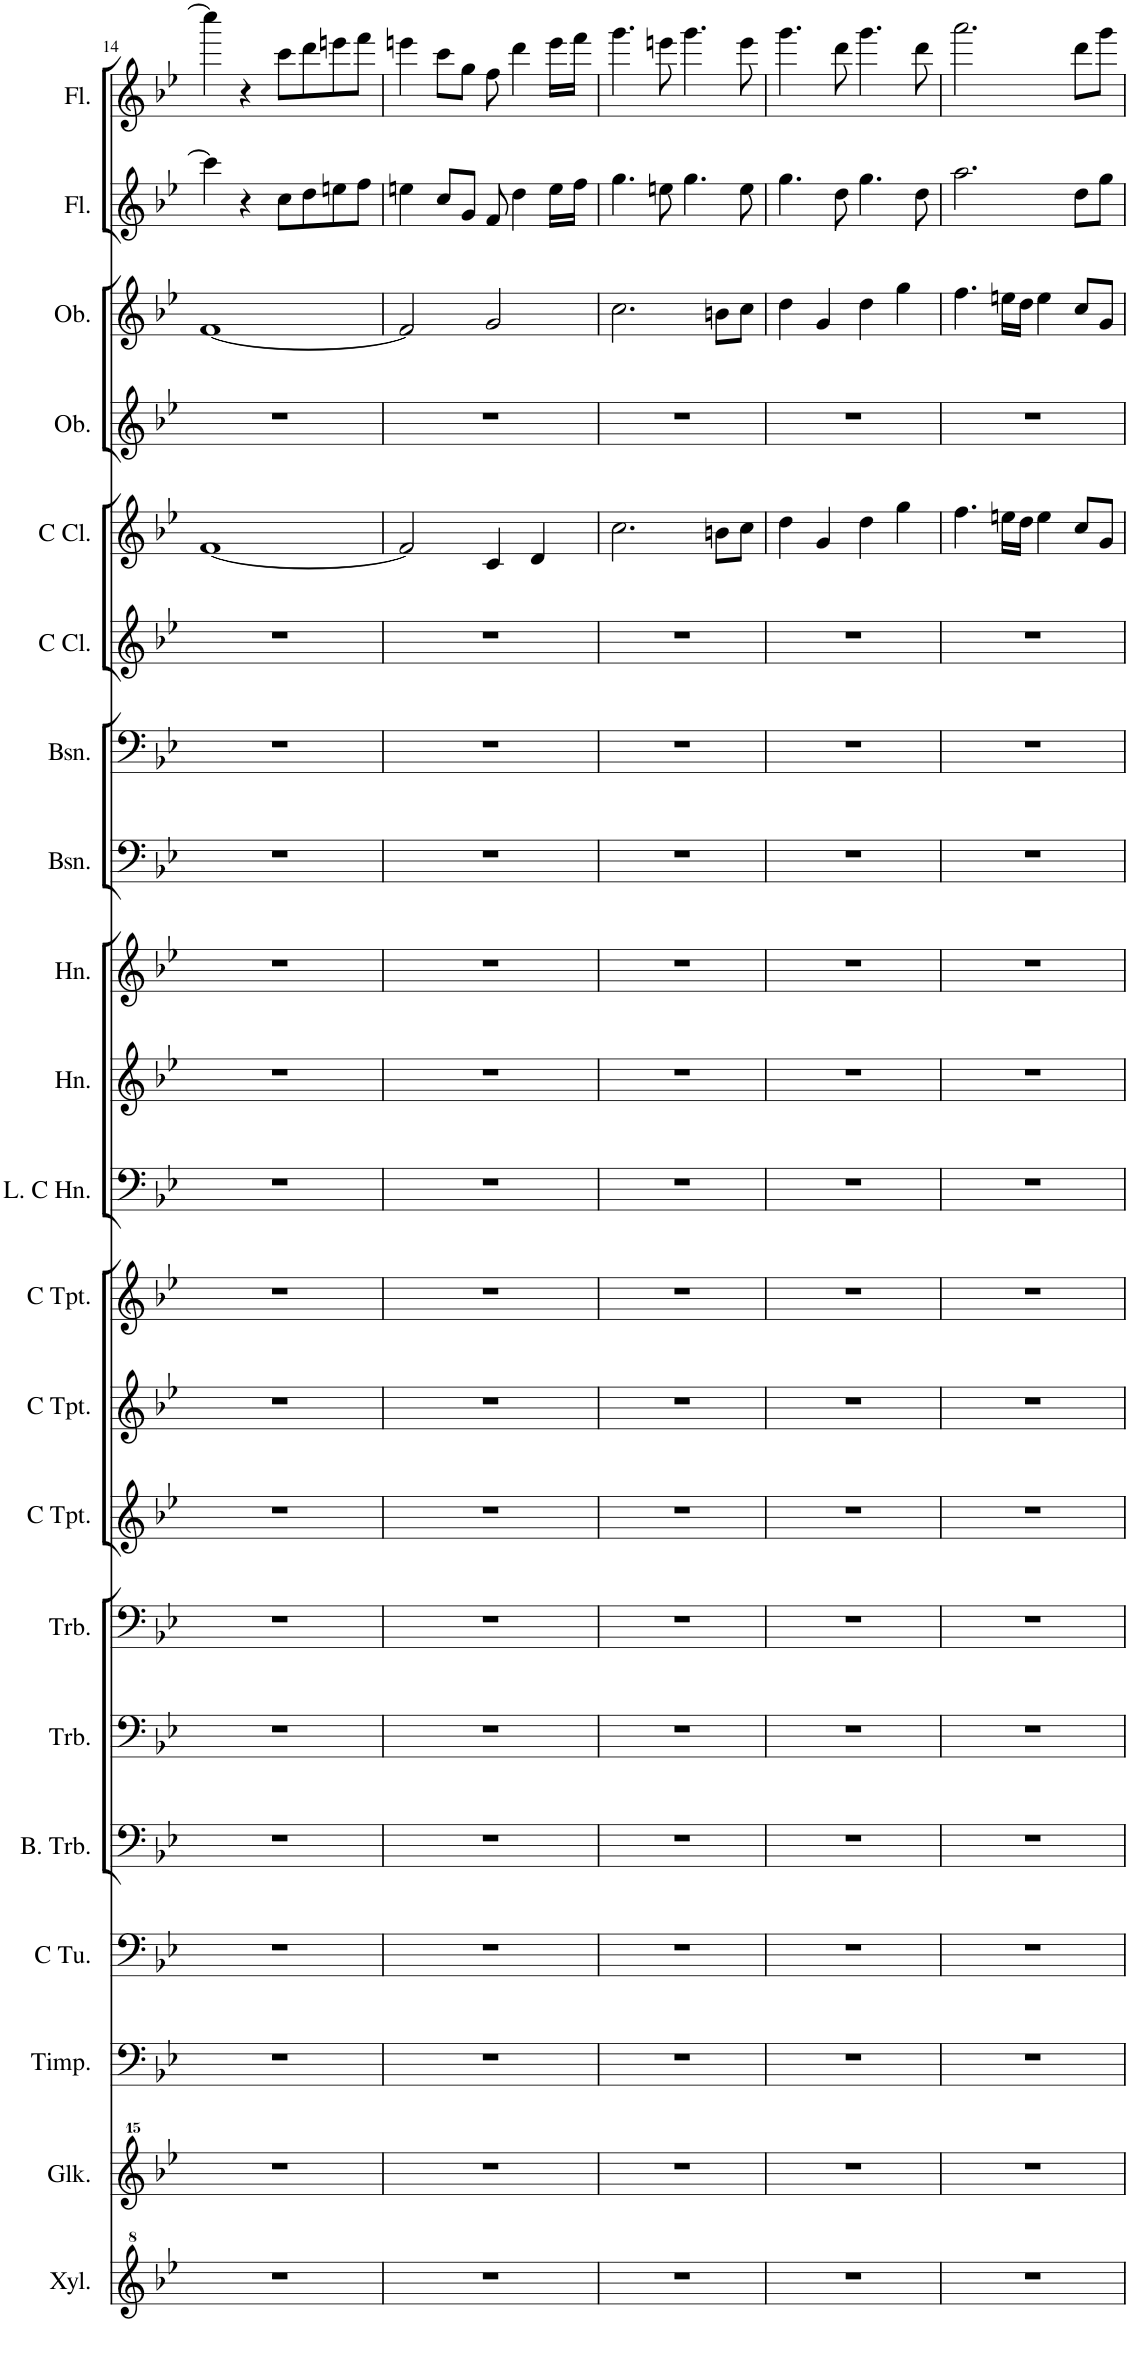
**kern	**kern	**kern	**kern	**kern	**kern	**kern	**kern	**kern	**kern	**kern	**kern	**kern	**kern	**kern	**kern	**kern	**kern	**kern	**kern	**kern
*part21	*part20	*part19	*part18	*part17	*part16	*part15	*part14	*part13	*part12	*part11	*part10	*part9	*part8	*part7	*part6	*part5	*part4	*part3	*part2	*part1
*staff21	*staff20	*staff19	*staff18	*staff17	*staff16	*staff15	*staff14	*staff13	*staff12	*staff11	*staff10	*staff9	*staff8	*staff7	*staff6	*staff5	*staff4	*staff3	*staff2	*staff1
*I"Xylophone	*I"Glockenspiel	*I"Timpani	*I"C Tuba	*I"Bass Trombone	*I"Trombone	*I"Trombone	*I"C Trumpet	*I"C Trumpet	*I"C Trumpet	*I"Low C Horn	*I"Horn	*I"Horn	*I"Basson	*I"Basson	*I"C Clarinet	*I"C Clarinet	*I"Oboe	*I"Oboe	*I"Flute	*I"Flute
*I'Xyl.	*I'Glk.	*I'Timp.	*I'C Tu.	*I'B. Trb.	*I'Trb.	*I'Trb.	*I'C Tpt.	*I'C Tpt.	*I'C Tpt.	*I'L. C Hn.	*I'Hn.	*I'Hn.	*I'Bsn.	*I'Bsn.	*I'C Cl.	*I'C Cl.	*I'Ob.	*I'Ob.	*I'Fl.	*I'Fl.
!!LO:PB:g=z
*clefG^2	*clefG^^2	*clefF4	*clefF4	*clefF4	*clefF4	*clefF4	*clefG2	*clefG2	*clefG2	*clefF4	*clefG2	*clefG2	*clefF4	*clefF4	*clefG2	*clefG2	*clefG2	*clefG2	*clefG2	*clefG2
*	*	*	*	*	*	*	*Trd1c2	*Trd1c2	*Trd1c2	*Trd4c7	*Trd4c7	*Trd4c7	*	*	*Trd1c2	*Trd1c2	*	*	*	*
*k[b-e-]	*k[b-e-]	*k[b-e-]	*k[b-e-]	*k[b-e-]	*k[b-e-]	*k[b-e-]	*k[b-e-]	*k[b-e-]	*k[b-e-]	*k[b-e-]	*k[b-e-]	*k[b-e-]	*k[b-e-]	*k[b-e-]	*k[b-e-]	*k[b-e-]	*k[b-e-]	*k[b-e-]	*k[b-e-]	*k[b-e-]
*M4/4	*M4/4	*M4/4	*M4/4	*M4/4	*M4/4	*M4/4	*M4/4	*M4/4	*M4/4	*M4/4	*M4/4	*M4/4	*M4/4	*M4/4	*M4/4	*M4/4	*M4/4	*M4/4	*M4/4	*M4/4
=14	=14	=14	=14	=14	=14	=14	=14	=14	=14	=14	=14	=14	=14	=14	=14	=14	=14	=14	=14	=14
1r	1r	1r	1r	1r	1r	1r	1r	1r	1r	1r	1r	1r	1r	1r	1r	[1f	1r	[1f	4ccc\]	4cccc\]
.	.	.	.	.	.	.	.	.	.	.	.	.	.	.	.	.	.	.	4r	4r
.	.	.	.	.	.	.	.	.	.	.	.	.	.	.	.	.	.	.	8cc\L	8ccc\L
.	.	.	.	.	.	.	.	.	.	.	.	.	.	.	.	.	.	.	8dd\	8ddd\
.	.	.	.	.	.	.	.	.	.	.	.	.	.	.	.	.	.	.	8een\	8eeen\
.	.	.	.	.	.	.	.	.	.	.	.	.	.	.	.	.	.	.	8ff\J	8fff\J
=15	=15	=15	=15	=15	=15	=15	=15	=15	=15	=15	=15	=15	=15	=15	=15	=15	=15	=15	=15	=15
1r	1r	1r	1r	1r	1r	1r	1r	1r	1r	1r	1r	1r	1r	1r	1r	2f/]	1r	2f/]	4een\	4eeen\
.	.	.	.	.	.	.	.	.	.	.	.	.	.	.	.	.	.	.	8cc/L	8ccc\L
.	.	.	.	.	.	.	.	.	.	.	.	.	.	.	.	.	.	.	8g/J	8gg\J
.	.	.	.	.	.	.	.	.	.	.	.	.	.	.	.	4c/	.	2g/	8f/	8ff\
.	.	.	.	.	.	.	.	.	.	.	.	.	.	.	.	.	.	.	4dd\	4ddd\
.	.	.	.	.	.	.	.	.	.	.	.	.	.	.	.	4d/	.	.	.	.
.	.	.	.	.	.	.	.	.	.	.	.	.	.	.	.	.	.	.	16ee\LL	16eee\LL
.	.	.	.	.	.	.	.	.	.	.	.	.	.	.	.	.	.	.	16ff\JJ	16fff\JJ
=16	=16	=16	=16	=16	=16	=16	=16	=16	=16	=16	=16	=16	=16	=16	=16	=16	=16	=16	=16	=16
1r	1r	1r	1r	1r	1r	1r	1r	1r	1r	1r	1r	1r	1r	1r	1r	2.cc\	1r	2.cc\	4.gg\	4.ggg\
.	.	.	.	.	.	.	.	.	.	.	.	.	.	.	.	.	.	.	8een\	8eeen\
.	.	.	.	.	.	.	.	.	.	.	.	.	.	.	.	.	.	.	4.gg\	4.ggg\
.	.	.	.	.	.	.	.	.	.	.	.	.	.	.	.	8bn\L	.	8bn\L	.	.
.	.	.	.	.	.	.	.	.	.	.	.	.	.	.	.	8cc\J	.	8cc\J	8ee\	8eee\
=17	=17	=17	=17	=17	=17	=17	=17	=17	=17	=17	=17	=17	=17	=17	=17	=17	=17	=17	=17	=17
1r	1r	1r	1r	1r	1r	1r	1r	1r	1r	1r	1r	1r	1r	1r	1r	4dd\	1r	4dd\	4.gg\	4.ggg\
.	.	.	.	.	.	.	.	.	.	.	.	.	.	.	.	4g/	.	4g/	.	.
.	.	.	.	.	.	.	.	.	.	.	.	.	.	.	.	.	.	.	8dd\	8ddd\
.	.	.	.	.	.	.	.	.	.	.	.	.	.	.	.	4dd\	.	4dd\	4.gg\	4.ggg\
.	.	.	.	.	.	.	.	.	.	.	.	.	.	.	.	4gg\	.	4gg\	.	.
.	.	.	.	.	.	.	.	.	.	.	.	.	.	.	.	.	.	.	8dd\	8ddd\
=18	=18	=18	=18	=18	=18	=18	=18	=18	=18	=18	=18	=18	=18	=18	=18	=18	=18	=18	=18	=18
1r	1r	1r	1r	1r	1r	1r	1r	1r	1r	1r	1r	1r	1r	1r	1r	4.ff\	1r	4.ff\	2.aa\	2.aaa\
.	.	.	.	.	.	.	.	.	.	.	.	.	.	.	.	16een\LL	.	16een\LL	.	.
.	.	.	.	.	.	.	.	.	.	.	.	.	.	.	.	16dd\JJ	.	16dd\JJ	.	.
.	.	.	.	.	.	.	.	.	.	.	.	.	.	.	.	4ee\	.	4ee\	.	.
.	.	.	.	.	.	.	.	.	.	.	.	.	.	.	.	8cc/L	.	8cc/L	8dd\L	8ddd\L
.	.	.	.	.	.	.	.	.	.	.	.	.	.	.	.	8g/J	.	8g/J	8gg\J	8ggg\J
=	=	=	=	=	=	=	=	=	=	=	=	=	=	=	=	=	=	=	=	=
*-	*-	*-	*-	*-	*-	*-	*-	*-	*-	*-	*-	*-	*-	*-	*-	*-	*-	*-	*-	*-
